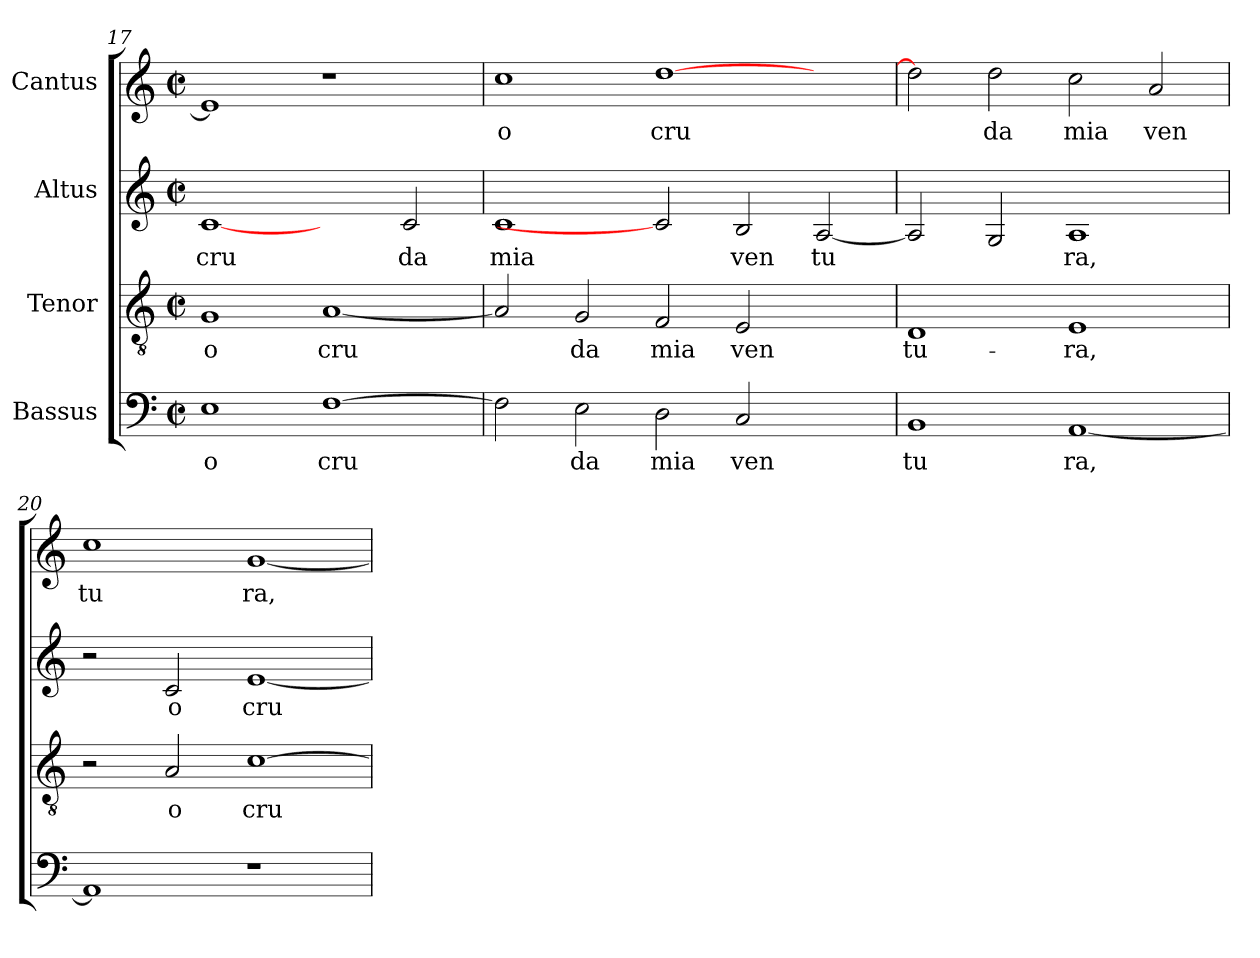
**kern	**text	**kern	**text	**kern	**text	**kern	**text
*part4	*part4	*part3	*part3	*part2	*part2	*part1	*part1
*staff4	*staff4	*staff3	*staff3	*staff2	*staff2	*staff1	*staff1
*I"Bassus	*	*I"Tenor	*	*I"Altus	*	*I"Cantus	*
*clefF4	*	*clefGv2	*	*clefG2	*	*clefG2	*
*k[]	*	*k[]	*	*k[]	*	*k[]	*
*C:	*	*C:	*	*C:	*	*C:	*
*M2/2	*	*M2/2	*	*M2/2	*	*M2/2	*
*met(c|)	*	*met(c|)	*	*met(c|)	*	*met(c|)	*
=17	=17	=17	=17	=17	=17	=17	=17
!	!LO:LY:b:cj	!	!LO:LY:b:cj	!	!LO:LY:b:cj	!	!LO:LY:b:cj
1E	o	1G	o	[1c	cru	1e]	.
!	!LO:LY:b:cj	!	!LO:LY:b:cj	!	!	!	!
[>1F	cru	[<1A	cru	2ryy	.	1r	.
!	!	!	!	!	!LO:LY:b:cj	!	!
.	.	.	.	2c/	da	.	.
=18	=18	=18	=18	=18	=18	=18	=18
!	!LO:LY:b:cj	!	!LO:LY:b:cj	!	!LO:LY:b:cj	!	!LO:LY:b:cj
2F\]	.	2A/]	.	1c	mia	1cc	o
!	!LO:LY:b:cj	!	!LO:LY:b:cj	!	!	!	!
2E\	da	2G/	da	.	.	.	.
!	!LO:LY:b:cj	!	!LO:LY:b:cj	!	!	!	!LO:LY:b:cj
2D\	mia	2F/	mia	2c]	.	[>1dd	cru
!	!LO:LY:b:cj	!	!LO:LY:b:cj	!	!LO:LY:b:cj	!	!
2C/	ven	2E/	ven	2B/	ven	.	.
!	!	!	!	!	!LO:LY:b:cj	!	!
2ryy	.	2ryy	.	[>2A/	tu	2ryy	.
!!LO:PB:g=z
=19	=19	=19	=19	=19	=19	=19	=19
!	!LO:LY:b:cj	!	!LO:LY:b:cj	!	!LO:LY:b:cj	!	!LO:LY:b:cj
1BB	tu	1D	tu-	2A/]	.	2dd\]	.
!	!	!	!	!	!LO:LY:b:cj	!	!LO:LY:b:cj
.	.	.	.	2G/	.	2dd\	da
!	!LO:LY:b:cj	!	!LO:LY:b:cj	!	!LO:LY:b:cj	!	!LO:LY:b:cj
[<1AA	ra,	1E	-ra,	1A	ra,	2cc\	mia
!	!	!	!	!	!	!	!LO:LY:b:cj
.	.	.	.	.	.	2a/	ven
=20	=20	=20	=20	=20	=20	=20	=20
!	!LO:LY:b:cj	!	!	!	!	!	!LO:LY:b:cj
1AA]	.	2r	.	2r	.	1cc	tu
!	!	!	!LO:LY:b:cj	!	!LO:LY:b:cj	!	!
.	.	2A/	o	2c/	o	.	.
!	!	!	!LO:LY:b:cj	!	!LO:LY:b:cj	!	!LO:LY:b:cj
1r	.	[>1c	cru-	[<1e	cru-	[<1g	ra,
=	=	=	=	=	=	=	=
*-	*-	*-	*-	*-	*-	*-	*-
